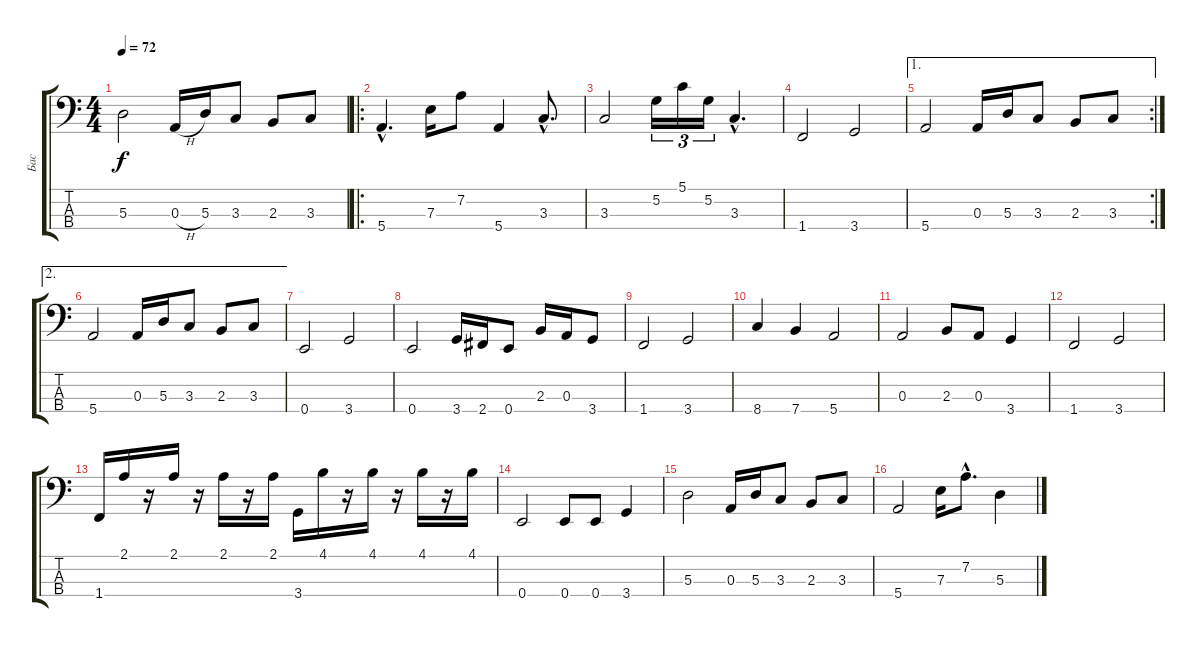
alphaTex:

\track ("Бас" "Бас") {instrument electricbassfinger}
\staff {score tabs}
\tuning (G2 D2 A1 E1) {hide}
\ts (4 4)
\tempo 72
\clef f4
\ks c
5.3.2{dy f} 0.3{h}.16 5.3.16 3.3.8 2.3.8 3.3.8 |
\ro
5.4{hac}.4{d} 7.3.16 7.2.8 5.4.4 3.3{hac}.8{d} |
3.3.2 5.2.16{tu (3 2)} 5.1.16{tu (3 2)} 5.2.16{tu (3 2)} 3.3{hac}.4{d} |
1.4.2 3.4.2 |
\ae 1
\rc 2
5.4.2 0.3.16 5.3.16 3.3.8 2.3.8 3.3.8 |
\ae 2
5.4.2 0.3.16 5.3.16 3.3.8 2.3.8 3.3.8 |
0.4.2 3.4.2 |
0.4.2 3.4.16 2.4.16 0.4.8 2.3.16 0.3.16 3.4.8 |
1.4.2 3.4.2 |
8.4.4 7.4.4 5.4.2 |
0.3.2 2.3.8 0.3.8 3.4.4 |
1.4.2 3.4.2 |
1.4.16 2.1.16 r.16 2.1.16 r.16 2.1.16 r.16 2.1.16 3.4.16 4.1.16 r.16 4.1.16 r.16 4.1.16 r.16 4.1.16 |
0.4.2 0.4.8 0.4.8 3.4.4 |
5.3.2 0.3.16 5.3.16 3.3.8 2.3.8 3.3.8 |
5.4.2 7.3.16 7.2{hac}.8{d} 5.3.4
